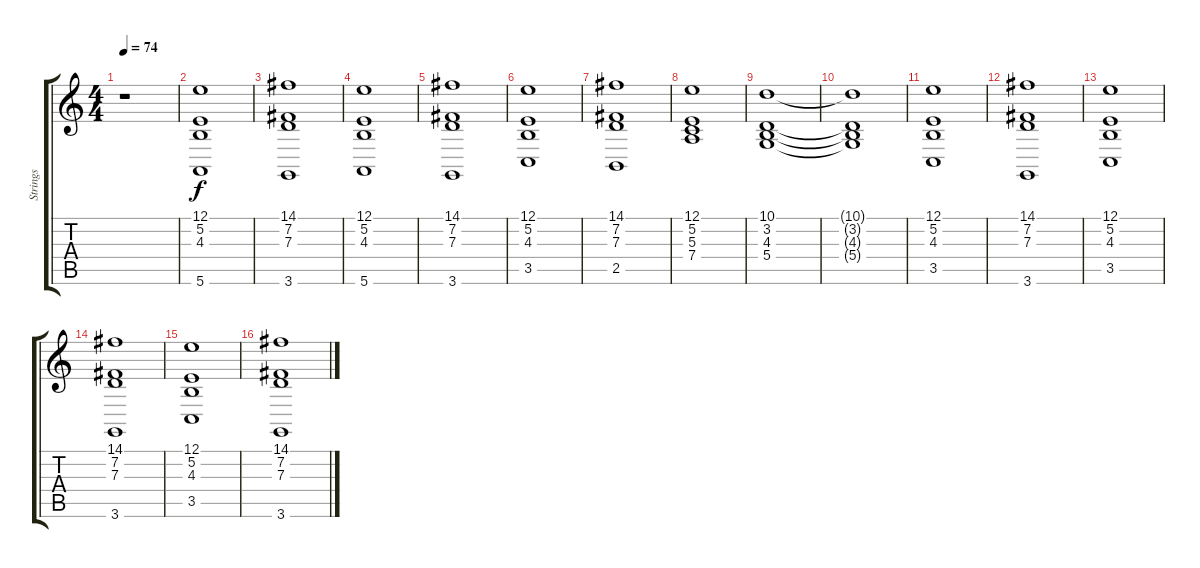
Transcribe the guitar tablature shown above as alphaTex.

\track ("Strings" "Strings") {instrument stringensemble2}
\staff {score tabs}
\tuning (E4 B3 G3 D3 A2 E2) {hide}
\ts (4 4)
\tempo 74
\clef g2
\ks c
r.1{dy f instrument stringensemble2} |
(12.1 5.2 4.3 5.6).1 |
(14.1 7.2 7.3 3.6).1 |
(12.1 5.2 4.3 5.6).1 |
(14.1 7.2 7.3 3.6).1 |
(12.1 5.2 4.3 3.5).1 |
(14.1 7.2 7.3 2.5).1 |
(12.1 5.2 5.3 7.4).1 |
(10.1 3.2 4.3 5.4).1 |
(10.1{t} 3.2{t} 4.3{t} 5.4{t}).1 |
(12.1 5.2 4.3 3.5).1 |
(14.1 7.2 7.3 3.6).1 |
(12.1 5.2 4.3 3.5).1 |
(14.1 7.2 7.3 3.6).1 |
(12.1 5.2 4.3 3.5).1 |
(14.1 7.2 7.3 3.6).1
